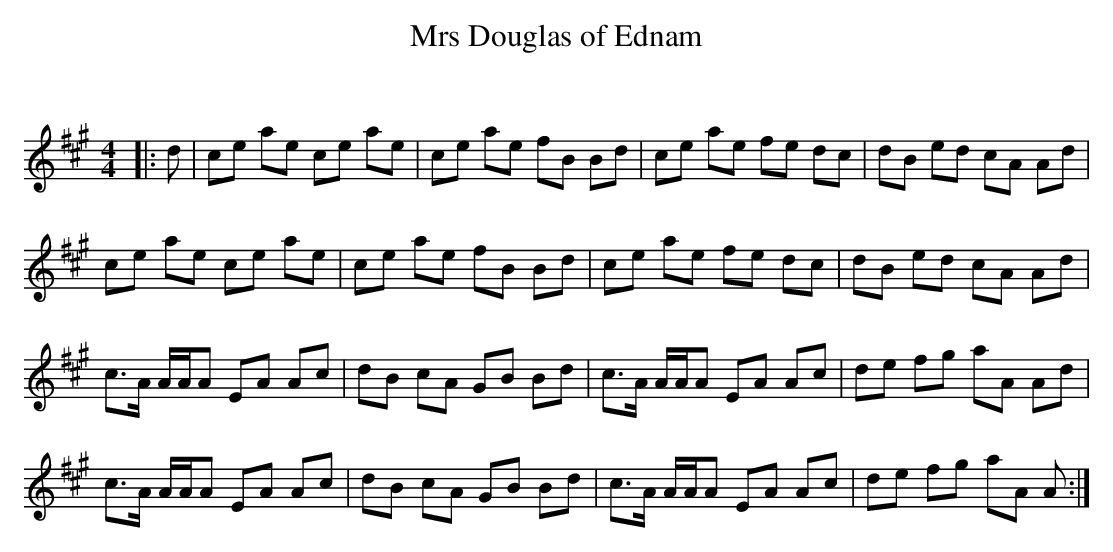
X:1
T: Mrs Douglas of Ednam
C:
Q: 232
K:A
M:4/4
L:1/8
|:d|ce ae ce ae|ce ae fB Bd|ce ae fe dc|dB ed cA Ad|
ce ae ce ae|ce ae fB Bd|ce ae fe dc|dB ed cA Ad|
c3/2A1/2 A1/2A1/2A EA Ac|dB cA GB Bd|c3/2A1/2 A1/2A1/2A EA Ac|de fg aA Ad|
c3/2A1/2 A1/2A1/2A EA Ac|dB cA GB Bd|c3/2A1/2 A1/2A1/2A EA Ac|de fg aA A:|
